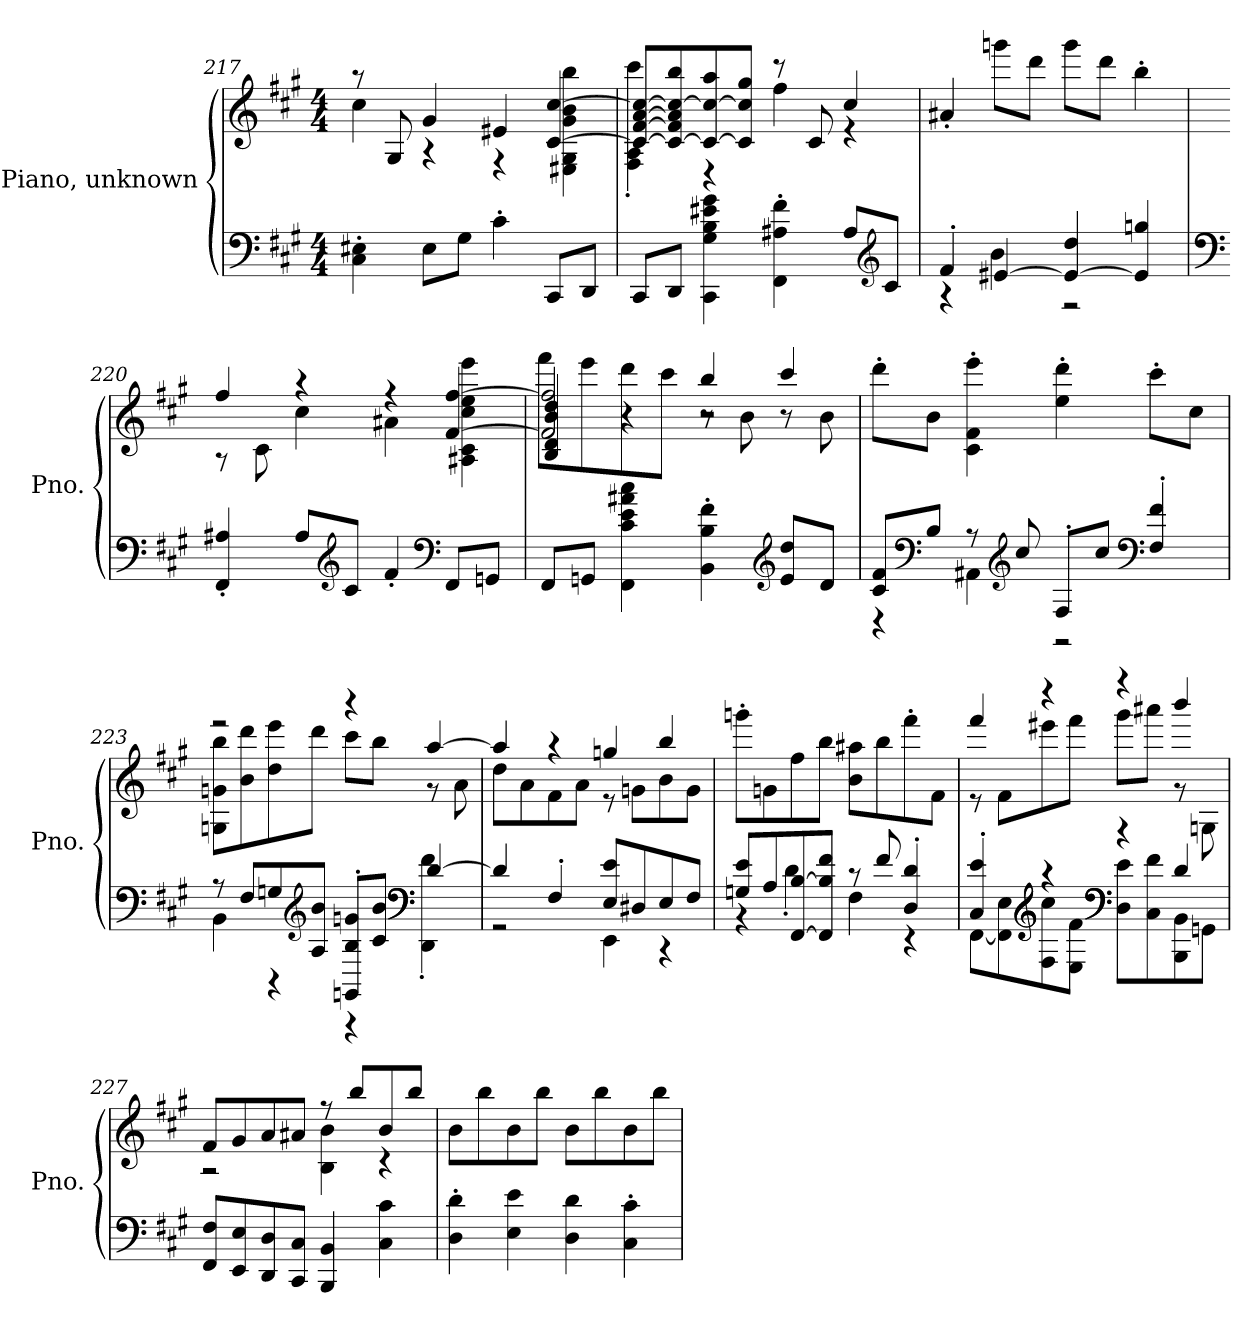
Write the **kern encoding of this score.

**kern	**kern
*part1	*part1
*staff2	*staff1
*I"Piano, unknown	*
*I'Pno.	*
!!LO:LB:g=z
*clefF4	*clefG2
*k[f#c#g#]	*k[f#c#g#]
*M4/4	*M4/4
=217	=217
*	*^
4C#\' 4E#X\'	8r	4cc#\
.	8G#/	.
8E#\L	4g#/	4r
8G#\J	.	.
4c#'\	4e#X/	4r
8CC#/L	[4c#/ [4cc#/	4E#X\ 4G#\ 4g#\ 4b\ 4bb\
8DD/J	.	.
=218	=218	=218
8CC#/L	8c#/_ [8f#/ [8a/ 8cc#/_L	4F#\' 4A\' 4ccc#\'
8DD/J	8c#/_ 8f#/] 8a/] 8cc#/_ 8bb/	.
4CC#\ 4G#\ 4B\ 4e#X\ 4g#\	8c#/_ 8cc#/_ 8aa/	4r
.	8c#/] 8cc#/] 8gg#/J	.
4FF#\' 4A#X\' 4f#\'	8r	4ff#\
.	8c#/	.
8A#/L	4cc#/	4r
*clefG2	*	*
8c#/J	.	.
*	*v	*v
=219	=219
*^	*
4f#'/	4r	4a#X'/
[4e#X/	4b\	8gggn\L
.	.	8ddd\J
4e#/_ 4dd/	2r	8ggg\L
.	.	8ddd\J
4e#/] 4ggn/	.	4bb'\
*v	*v	*
!!LO:PB:g=z
=220	=220
*clefF4	*
*	*^
4FF#/' 4A#X/'	4ff#/	8r
.	.	8c#\
8A#/L	4r	4cc#\
*clefG2	*	*
8c#/J	.	.
4f#'/	4r	4a#X\
*clefF4	*	*
8FF#/L	[4f#/ [4ff#/	4A#X\ 4c#\ 4cc#\ 4ee\ 4eee\
8GGn/J	.	.
=221	=221	=221
*	*	*^
8FF#/L	2f#/] 2ff#/]	8fff#\L	4B/ 4d/ 4b/ 4dd/
8GGn/J	.	8eee\	.
4FF#\ 4c#\ 4e\ 4a#X\ 4cc#\	.	8ddd\	4r
.	.	8ccc#\J	.
4BB\' 4B\' 4f#\'	4bb/	8r	2r
.	.	8b\	.
*clefG2	*	*	*
8e/ 8dd/L	4ccc#/	8r	.
8d/J	.	8b\	.
*	*v	*v	*v
=222	=222
*^	*
8c#/ 8f#/L	4r	8ddd'\L
*clefF4	*	*
8B/J	.	8b\J
8r	4AA#X\	4c#\' 4f#\' 4eee\'
*clefG2	*	*
8cc#/	.	.
8F#'/L	2r	4ee\' 4ddd\'
8cc#/J	.	.
*clefF4	*	*
4F#/' 4f#/'	.	8ccc#'\L
.	.	8cc#\J
!!LO:LB:g=z
=223	=223	=223
*	*	*^
8r	4BB\	2r	8Gn\ 8gn\ 8bb\L
8F#/L	.	.	8b\ 8ddd\
8Gn/	4r	.	8dd\ 8eee\
*clefG2	*	*	*
8A/ 8b/J	.	.	8ddd\J
8GGn/' 8B/' 8gn/'L	4r	4r	8ccc#\L
8c#/ 8b/J	.	.	8bb\J
*clefF4	*	*	*
[4d/	4DD\' 4f#\'	[4aa/	8r
.	.	.	8a\
=224	=224	=224	=224
4d/]	2r	4aa/]	8dd\L
.	.	.	8a\
4F#'/	.	4r	8f#\
.	.	.	8a\J
8E/ 8e/L	4EE\	4ggn/	8r
8D#X/	.	.	8gn\L
8E/	4r	4bb/	8b\
8F#/J	.	.	8g\J
*	*	*v	*v
=225	=225	=225
8Gn/ 8e/L	4r	8gggn'\L
8A/	.	8gn\
[8FF#/ [8B/	4d'\	8ff#\
8FF#/] 8B/] 8f#/J	.	8bb\J
8r	4F#\	8b\ 8aa#X\L
8f#/	.	8bb\
4D/' 4d/'	4r	8fff#'\
.	.	8f#\J
!!LO:LB:g=z
=226	=226	=226
*	*	*^
4C#/' 4e/'	[8FF#\L	4fff#/	8r
.	8FF#\] 8E\	.	8f#\L
*clefG2	*	*	*
4r	8F#\ 8cc#\	4r	8eee#X\
.	8E\ 8f#\J	.	8fff#\J
*clefF4	*	*	*
4r	8D\ 8e\L	4r	8ggg#\L
.	8C#\ 8f#\	.	8aaa#X\J
4d/	8BBB\ 8BB\	4bbb/	8r
.	8GGn\J	.	8Gn\
*v	*v	*	*
=227	=227	=227
8FF#/ 8F#/L	8f#/L	2r
8EE/ 8E/	8g#/	.
8DD/ 8D/	8a/	.
8CC#/ 8C#/J	8a#X/J	.
4BBB/ 4BB/	8r	4B\ 4b\
.	8bb/L	.
4C#\ 4c#\	8b/	4r
.	8bb/J	.
*	*v	*v
=228	=228
4D\' 4d\'	8b\L
.	8bb\
4E\ 4e\	8b\
.	8bb\J
4D\ 4d\	8b\L
.	8bb\
4C#\' 4c#\'	8b\
.	8bb\J
=	=
*-	*-
